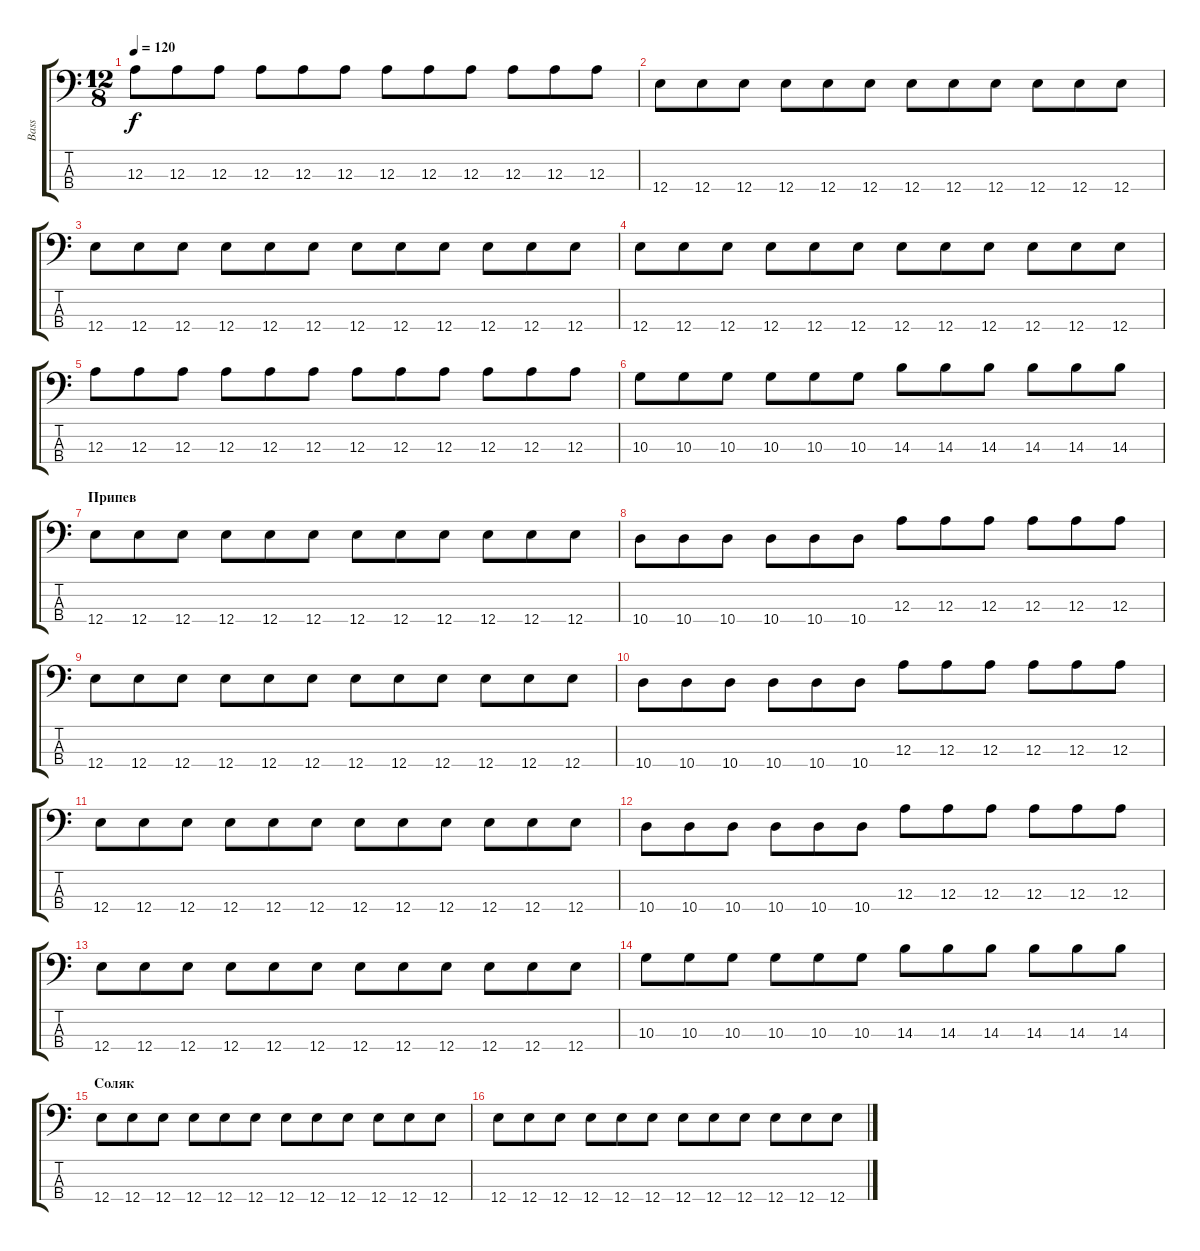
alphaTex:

\track ("Bass" "Bass") {instrument electricbassfinger}
\staff {score tabs}
\tuning (G2 D2 A1 E1) {hide}
\ts (12 8)
\tempo 120
\clef f4
\ks c
12.3.8{dy f} 12.3.8 12.3.8 12.3.8 12.3.8 12.3.8 12.3.8 12.3.8 12.3.8 12.3.8 12.3.8 12.3.8 |
12.4.8 12.4.8 12.4.8 12.4.8 12.4.8 12.4.8 12.4.8 12.4.8 12.4.8 12.4.8 12.4.8 12.4.8 |
12.4.8 12.4.8 12.4.8 12.4.8 12.4.8 12.4.8 12.4.8 12.4.8 12.4.8 12.4.8 12.4.8 12.4.8 |
12.4.8 12.4.8 12.4.8 12.4.8 12.4.8 12.4.8 12.4.8 12.4.8 12.4.8 12.4.8 12.4.8 12.4.8 |
12.3.8 12.3.8 12.3.8 12.3.8 12.3.8 12.3.8 12.3.8 12.3.8 12.3.8 12.3.8 12.3.8 12.3.8 |
10.3.8 10.3.8 10.3.8 10.3.8 10.3.8 10.3.8 14.3.8 14.3.8 14.3.8 14.3.8 14.3.8 14.3.8 |
\section ("" "Припев")
12.4.8 12.4.8 12.4.8 12.4.8 12.4.8 12.4.8 12.4.8 12.4.8 12.4.8 12.4.8 12.4.8 12.4.8 |
10.4.8 10.4.8 10.4.8 10.4.8 10.4.8 10.4.8 12.3.8 12.3.8 12.3.8 12.3.8 12.3.8 12.3.8 |
12.4.8 12.4.8 12.4.8 12.4.8 12.4.8 12.4.8 12.4.8 12.4.8 12.4.8 12.4.8 12.4.8 12.4.8 |
10.4.8 10.4.8 10.4.8 10.4.8 10.4.8 10.4.8 12.3.8 12.3.8 12.3.8 12.3.8 12.3.8 12.3.8 |
12.4.8 12.4.8 12.4.8 12.4.8 12.4.8 12.4.8 12.4.8 12.4.8 12.4.8 12.4.8 12.4.8 12.4.8 |
10.4.8 10.4.8 10.4.8 10.4.8 10.4.8 10.4.8 12.3.8 12.3.8 12.3.8 12.3.8 12.3.8 12.3.8 |
12.4.8 12.4.8 12.4.8 12.4.8 12.4.8 12.4.8 12.4.8 12.4.8 12.4.8 12.4.8 12.4.8 12.4.8 |
10.3.8 10.3.8 10.3.8 10.3.8 10.3.8 10.3.8 14.3.8 14.3.8 14.3.8 14.3.8 14.3.8 14.3.8 |
\section ("" "Соляк")
12.4.8 12.4.8 12.4.8 12.4.8 12.4.8 12.4.8 12.4.8 12.4.8 12.4.8 12.4.8 12.4.8 12.4.8 |
12.4.8 12.4.8 12.4.8 12.4.8 12.4.8 12.4.8 12.4.8 12.4.8 12.4.8 12.4.8 12.4.8 12.4.8
